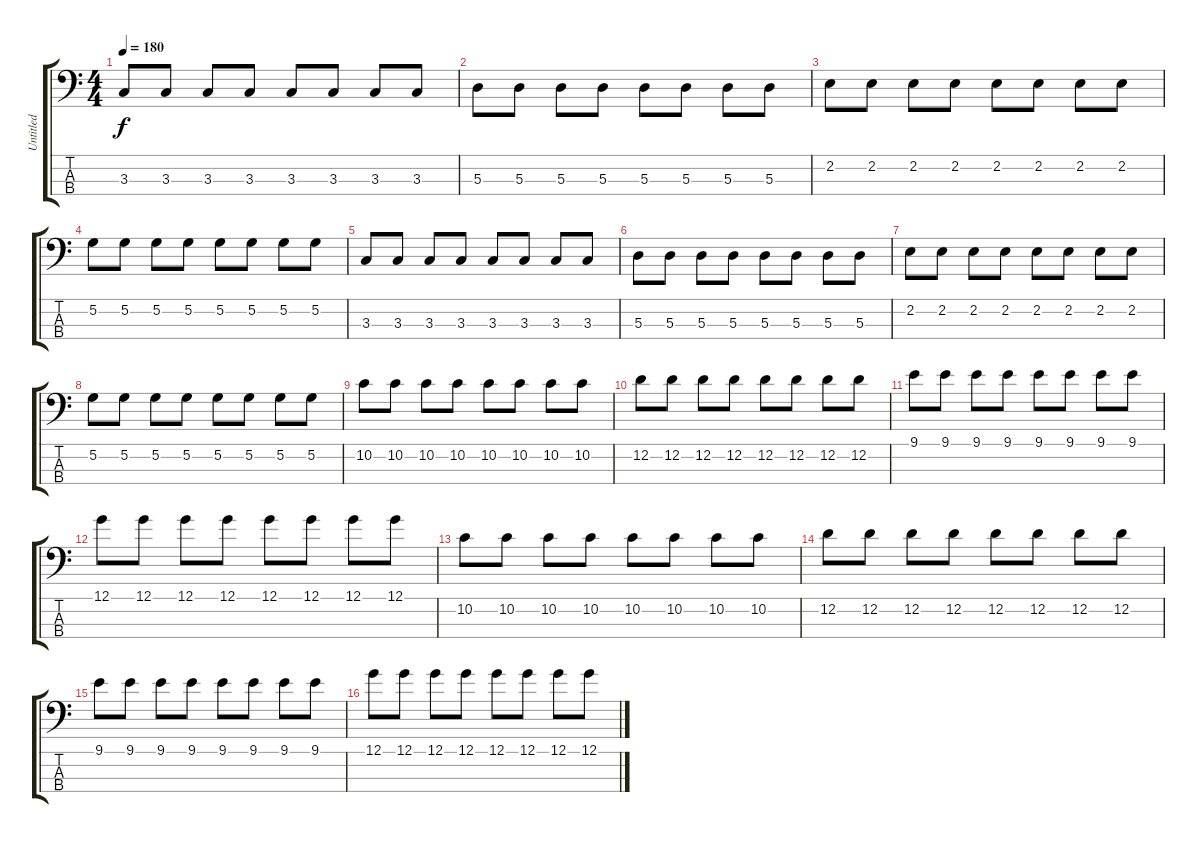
\track ("Untitled" "Untitled") {instrument electricbassfinger}
\staff {score tabs}
\tuning (G2 D2 A1 E1) {hide}
\ts (4 4)
\tempo 180
\clef f4
\ks c
3.3.8{dy f} 3.3.8 3.3.8 3.3.8 3.3.8 3.3.8 3.3.8 3.3.8 |
5.3.8 5.3.8 5.3.8 5.3.8 5.3.8 5.3.8 5.3.8 5.3.8 |
2.2.8 2.2.8 2.2.8 2.2.8 2.2.8 2.2.8 2.2.8 2.2.8 |
5.2.8 5.2.8 5.2.8 5.2.8 5.2.8 5.2.8 5.2.8 5.2.8 |
3.3.8 3.3.8 3.3.8 3.3.8 3.3.8 3.3.8 3.3.8 3.3.8 |
5.3.8 5.3.8 5.3.8 5.3.8 5.3.8 5.3.8 5.3.8 5.3.8 |
2.2.8 2.2.8 2.2.8 2.2.8 2.2.8 2.2.8 2.2.8 2.2.8 |
5.2.8 5.2.8 5.2.8 5.2.8 5.2.8 5.2.8 5.2.8 5.2.8 |
10.2.8 10.2.8 10.2.8 10.2.8 10.2.8 10.2.8 10.2.8 10.2.8 |
12.2.8 12.2.8 12.2.8 12.2.8 12.2.8 12.2.8 12.2.8 12.2.8 |
9.1.8 9.1.8 9.1.8 9.1.8 9.1.8 9.1.8 9.1.8 9.1.8 |
12.1.8 12.1.8 12.1.8 12.1.8 12.1.8 12.1.8 12.1.8 12.1.8 |
10.2.8 10.2.8 10.2.8 10.2.8 10.2.8 10.2.8 10.2.8 10.2.8 |
12.2.8 12.2.8 12.2.8 12.2.8 12.2.8 12.2.8 12.2.8 12.2.8 |
9.1.8 9.1.8 9.1.8 9.1.8 9.1.8 9.1.8 9.1.8 9.1.8 |
12.1.8 12.1.8 12.1.8 12.1.8 12.1.8 12.1.8 12.1.8 12.1.8
